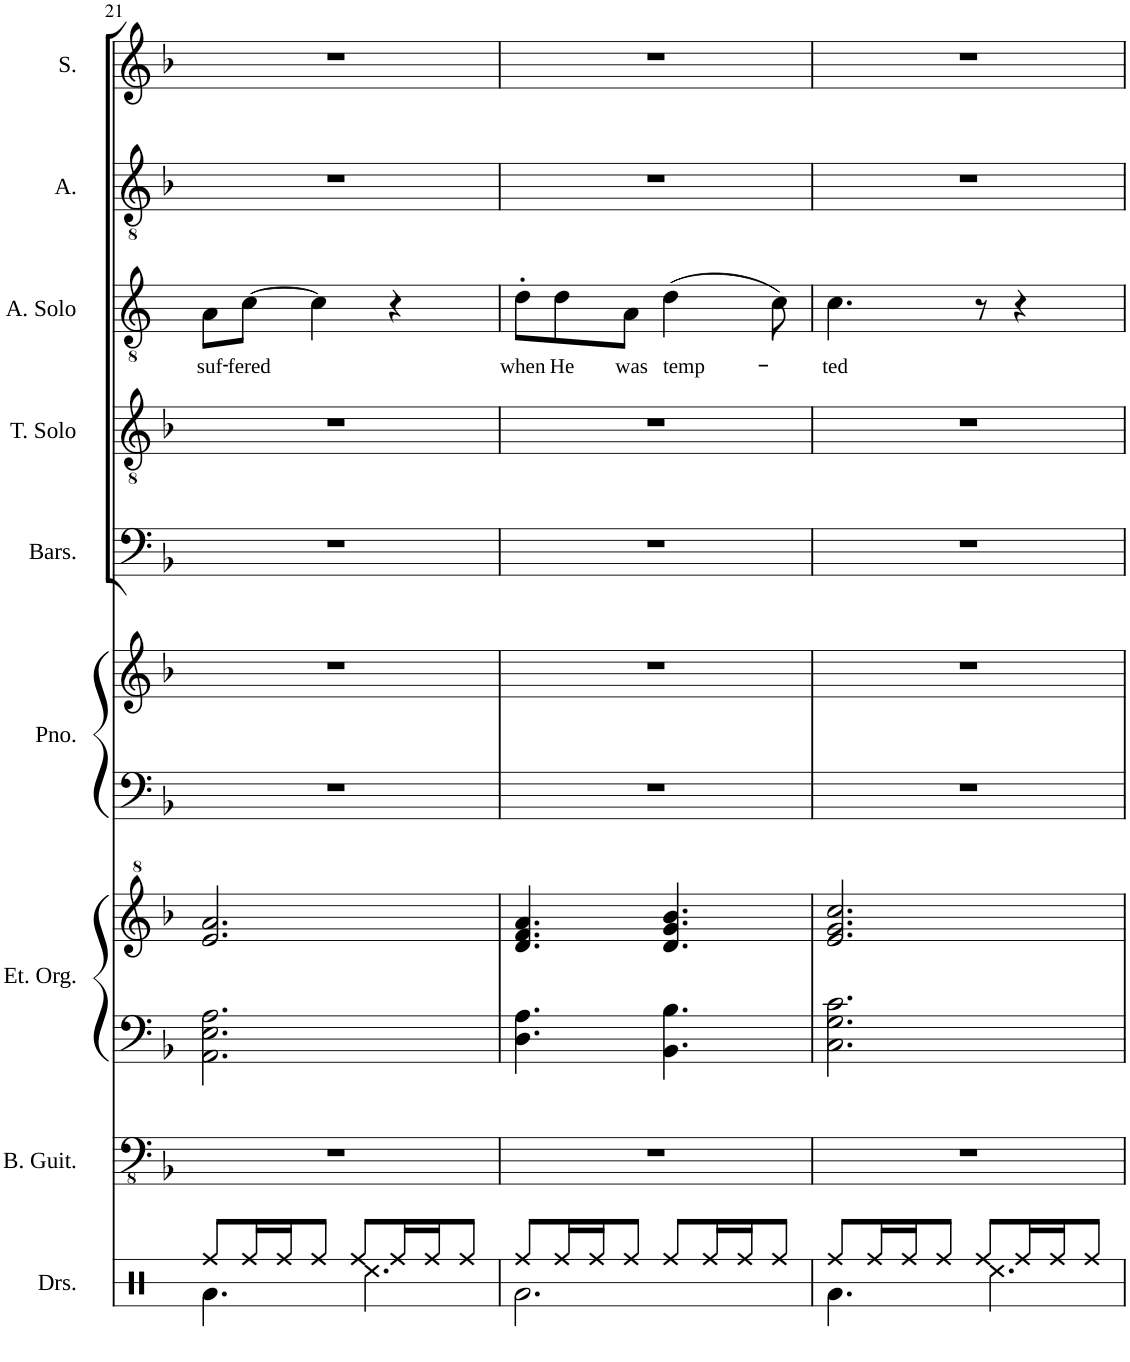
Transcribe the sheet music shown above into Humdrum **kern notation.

**kern	**kern	**kern	**kern	**kern	**kern	**kern	**kern	**kern	**text	**kern	**kern
*part9	*part8	*part7	*part7	*part6	*part6	*part5	*part4	*part3	*part3	*part2	*part1
*staff11	*staff10	*staff9	*staff8	*staff7	*staff6	*staff5	*staff4	*staff3	*staff3	*staff2	*staff1
*I"Drumset	*I"Bass Guitar	*I"Electronic Organ	*	*I"Piano	*	*I"Baritones	*I"Tenor Solo	*I"Alto Solo	*	*I"Alto	*I"Soprano
*I'Drs.	*I'B. Guit.	*I'Et. Org.	*	*I'Pno.	*	*I'Bars.	*I'T. Solo	*I'A. Solo	*	*I'A.	*I'S.
!!LO:PB:g=z
*clefX	*clefFv4	*clefF4	*clefG^2	*clefF4	*clefG2	*clefF4	*clefGv2	*clefGv2	*	*clefGv2	*clefG2
*k[]	*k[b-]	*k[b-]	*k[b-]	*k[b-]	*k[b-]	*k[b-]	*k[b-]	*k[]	*	*k[b-]	*k[b-]
*M6/8	*M6/8	*M6/8	*M6/8	*M6/8	*M6/8	*M6/8	*M6/8	*M6/8	*	*M6/8	*M6/8
=21	=21	=21	=21	=21	=21	=21	=21	=21	=21	=21	=21
*^	*	*	*	*	*	*	*	*	*	*	*
!	!	!	!	!	!	!	!	!	!	!LO:LY:b	!	!
8Rdd/L	4.Ra\	2.r	2.AA\ 2.E\ 2.A\	2.ee/ 2.aa/	2.r	2.r	2.r	2.r	8A\L	suf-	2.r	2.r
!	!	!	!	!	!	!	!	!	!	!LO:LY:b	!	!
16Rdd/L	.	.	.	.	.	.	.	.	[8c\J	-fered	.	.
16Rdd/J	.	.	.	.	.	.	.	.	.	.	.	.
8Rdd/J	.	.	.	.	.	.	.	.	4c\]	.	.	.
8Rdd/L	4.Rcc\	.	.	.	.	.	.	.	.	.	.	.
16Rdd/L	.	.	.	.	.	.	.	.	4r	.	.	.
16Rdd/J	.	.	.	.	.	.	.	.	.	.	.	.
8Rdd/J	.	.	.	.	.	.	.	.	.	.	.	.
=22	=22	=22	=22	=22	=22	=22	=22	=22	=22	=22	=22	=22
!	!	!	!	!	!	!	!	!	!	!LO:LY:b	!	!
8Rdd/L	2.Ra\	2.r	4.D\ 4.A\	4.dd/ 4.ff/ 4.aa/	2.r	2.r	2.r	2.r	8d'\L	when	2.r	2.r
!	!	!	!	!	!	!	!	!	!	!LO:LY:b	!	!
16Rdd/L	.	.	.	.	.	.	.	.	8d\	He	.	.
16Rdd/J	.	.	.	.	.	.	.	.	.	.	.	.
!	!	!	!	!	!	!	!	!	!	!LO:LY:b	!	!
8Rdd/J	.	.	.	.	.	.	.	.	8A\J	was	.	.
!	!	!	!	!	!	!	!	!	!	!LO:LY:b	!	!
8Rdd/L	.	.	4.BB-\ 4.B-\	4.dd/ 4.gg/ 4.bb-/	.	.	.	.	(4d\	temp-	.	.
16Rdd/L	.	.	.	.	.	.	.	.	.	.	.	.
16Rdd/J	.	.	.	.	.	.	.	.	.	.	.	.
8Rdd/J	.	.	.	.	.	.	.	.	8c\)	.	.	.
=23	=23	=23	=23	=23	=23	=23	=23	=23	=23	=23	=23	=23
!	!	!	!	!	!	!	!	!	!	!LO:LY:b	!	!
8Rdd/L	4.Ra\	2.r	2.C\ 2.G\ 2.c\	2.ee/ 2.gg/ 2.ccc/	2.r	2.r	2.r	2.r	4.c\	-ted	2.r	2.r
16Rdd/L	.	.	.	.	.	.	.	.	.	.	.	.
16Rdd/J	.	.	.	.	.	.	.	.	.	.	.	.
8Rdd/J	.	.	.	.	.	.	.	.	.	.	.	.
8Rdd/L	4.Rcc\	.	.	.	.	.	.	.	8r	.	.	.
16Rdd/L	.	.	.	.	.	.	.	.	4r	.	.	.
16Rdd/J	.	.	.	.	.	.	.	.	.	.	.	.
8Rdd/J	.	.	.	.	.	.	.	.	.	.	.	.
*v	*v	*	*	*	*	*	*	*	*	*	*	*
=	=	=	=	=	=	=	=	=	=	=	=
*-	*-	*-	*-	*-	*-	*-	*-	*-	*-	*-	*-
